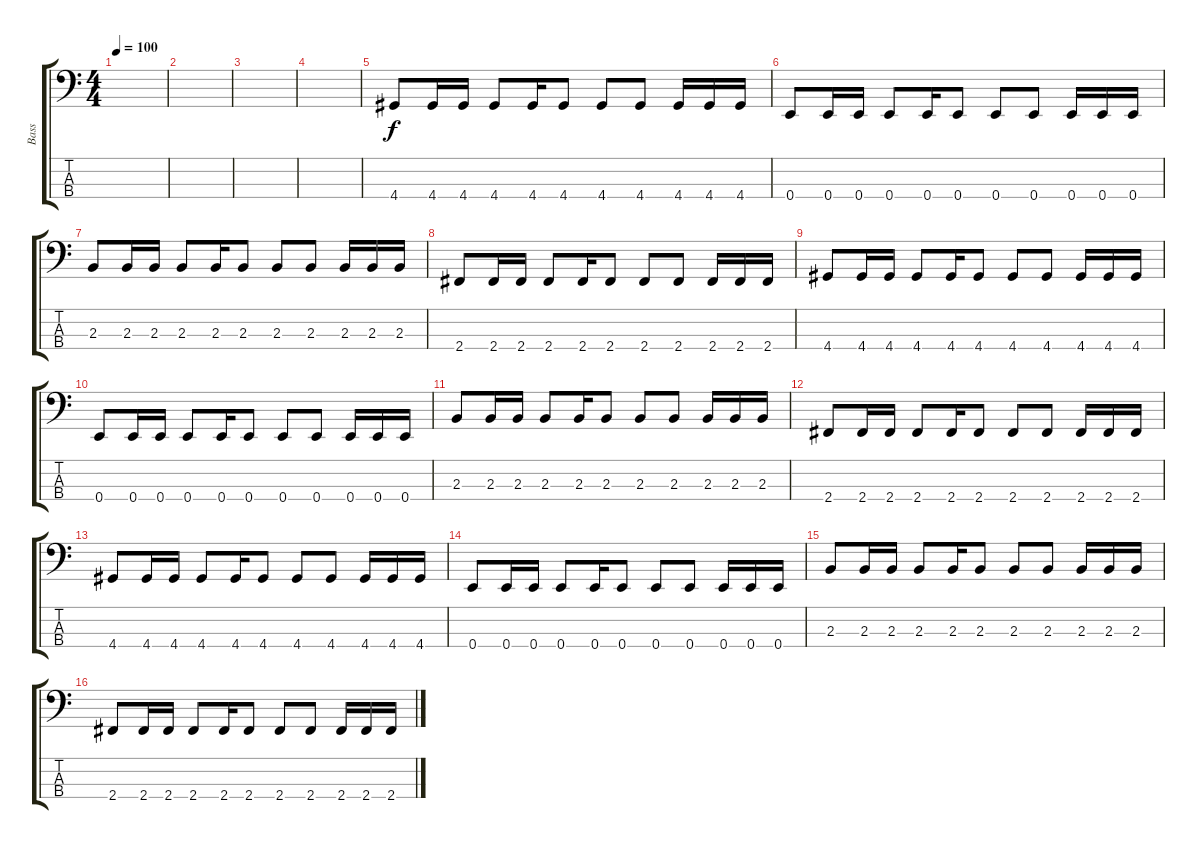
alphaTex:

\track ("Bass" "Bass") {instrument electricbassfinger}
\staff {score tabs}
\tuning (G2 D2 A1 E1) {hide}
\ts (4 4)
\tempo 100
\clef f4
\ks c
|
|
|
|
4.4.8 4.4.16 4.4.16 4.4.8 4.4.16 4.4.8 4.4.8 4.4.8 4.4.16 4.4.16 4.4.16 |
0.4.8 0.4.16 0.4.16 0.4.8 0.4.16 0.4.8 0.4.8 0.4.8 0.4.16 0.4.16 0.4.16 |
2.3.8 2.3.16 2.3.16 2.3.8 2.3.16 2.3.8 2.3.8 2.3.8 2.3.16 2.3.16 2.3.16 |
2.4.8 2.4.16 2.4.16 2.4.8 2.4.16 2.4.8 2.4.8 2.4.8 2.4.16 2.4.16 2.4.16 |
4.4.8 4.4.16 4.4.16 4.4.8 4.4.16 4.4.8 4.4.8 4.4.8 4.4.16 4.4.16 4.4.16 |
0.4.8 0.4.16 0.4.16 0.4.8 0.4.16 0.4.8 0.4.8 0.4.8 0.4.16 0.4.16 0.4.16 |
2.3.8 2.3.16 2.3.16 2.3.8 2.3.16 2.3.8 2.3.8 2.3.8 2.3.16 2.3.16 2.3.16 |
2.4.8 2.4.16 2.4.16 2.4.8 2.4.16 2.4.8 2.4.8 2.4.8 2.4.16 2.4.16 2.4.16 |
4.4.8 4.4.16 4.4.16 4.4.8 4.4.16 4.4.8 4.4.8 4.4.8 4.4.16 4.4.16 4.4.16 |
0.4.8 0.4.16 0.4.16 0.4.8 0.4.16 0.4.8 0.4.8 0.4.8 0.4.16 0.4.16 0.4.16 |
2.3.8 2.3.16 2.3.16 2.3.8 2.3.16 2.3.8 2.3.8 2.3.8 2.3.16 2.3.16 2.3.16 |
2.4.8 2.4.16 2.4.16 2.4.8 2.4.16 2.4.8 2.4.8 2.4.8 2.4.16 2.4.16 2.4.16
